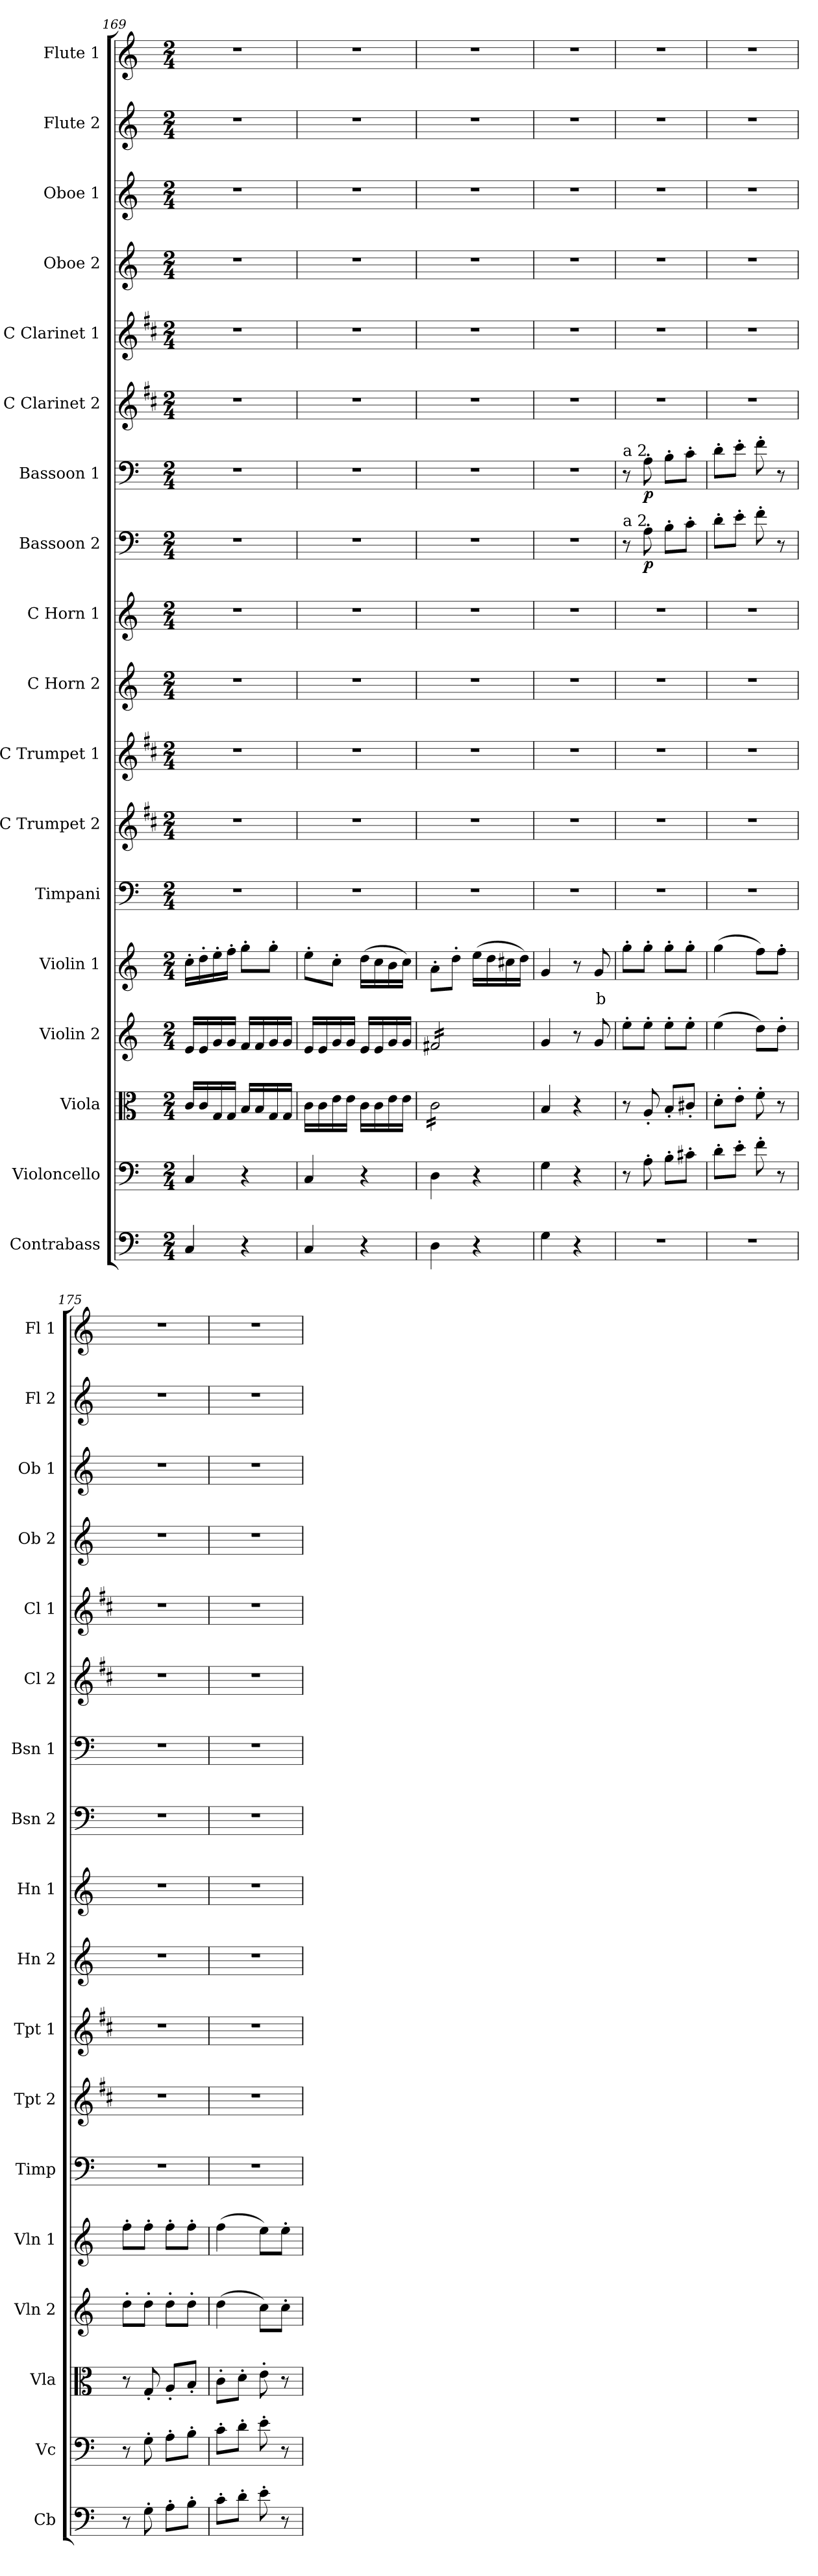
**kern	**kern	**kern	**kern	**kern	**text	**kern	**kern	**kern	**kern	**kern	**kern	**dynam	**kern	**dynam	**kern	**kern	**kern	**kern	**kern	**kern
*part18	*part17	*part16	*part15	*part14	*part14	*part13	*part12	*part11	*part10	*part9	*part8	*part8	*part7	*part7	*part6	*part5	*part4	*part3	*part2	*part1
*staff18	*staff17	*staff16	*staff15	*staff14	*staff14	*staff13	*staff12	*staff11	*staff10	*staff9	*staff8	*staff8	*staff7	*staff7	*staff6	*staff5	*staff4	*staff3	*staff2	*staff1
*I"Contrabass	*I"Violoncello	*I"Viola	*I"Violin 2	*I"Violin 1	*	*I"Timpani	*I"C Trumpet 2	*I"C Trumpet 1	*I"C Horn 2	*I"C Horn 1	*I"Bassoon 2	*	*I"Bassoon 1	*	*I"C Clarinet 2	*I"C Clarinet 1	*I"Oboe 2	*I"Oboe 1	*I"Flute 2	*I"Flute 1
*I'Cb	*I'Vc	*I'Vla	*I'Vln 2	*I'Vln 1	*	*I'Timp	*I'Tpt 2	*I'Tpt 1	*I'Hn 2	*I'Hn 1	*I'Bsn 2	*	*I'Bsn 1	*	*I'Cl 2	*I'Cl 1	*I'Ob 2	*I'Ob 1	*I'Fl 2	*I'Fl 1
*clefF4	*clefF4	*clefC3	*clefG2	*clefG2	*	*clefF4	*clefG2	*clefG2	*clefG2	*clefG2	*clefF4	*	*clefF4	*	*clefG2	*clefG2	*clefG2	*clefG2	*clefG2	*clefG2
*ITrd7c12	*	*	*	*	*	*	*ITrd1c2	*ITrd1c2	*ITrd7c12	*ITrd7c12	*	*	*	*	*ITrd1c2	*ITrd1c2	*	*	*	*
*k[]	*k[]	*k[]	*k[]	*k[]	*	*k[]	*k[]	*k[]	*k[]	*k[]	*k[]	*	*k[]	*	*k[]	*k[]	*k[]	*k[]	*k[]	*k[]
*M2/4	*M2/4	*M2/4	*M2/4	*M2/4	*	*M2/4	*M2/4	*M2/4	*M2/4	*M2/4	*M2/4	*	*M2/4	*	*M2/4	*M2/4	*M2/4	*M2/4	*M2/4	*M2/4
=169	=169	=169	=169	=169	=169	=169	=169	=169	=169	=169	=169	=169	=169	=169	=169	=169	=169	=169	=169	=169
4CC/	4C/	16c/LL	16e/LL	16cc'\LL	.	2r	2r	2r	2r	2r	2r	.	2r	.	2r	2r	2r	2r	2r	2r
.	.	16c/	16e/	16dd'\	.	.	.	.	.	.	.	.	.	.	.	.	.	.	.	.
.	.	16G/	16g/	16ee'\	.	.	.	.	.	.	.	.	.	.	.	.	.	.	.	.
.	.	16G/JJ	16g/JJ	16ff'\JJ	.	.	.	.	.	.	.	.	.	.	.	.	.	.	.	.
4r	4r	16B/LL	16f/LL	8gg'\L	.	.	.	.	.	.	.	.	.	.	.	.	.	.	.	.
.	.	16B/	16f/	.	.	.	.	.	.	.	.	.	.	.	.	.	.	.	.	.
.	.	16G/	16g/	8gg'\J	.	.	.	.	.	.	.	.	.	.	.	.	.	.	.	.
.	.	16G/JJ	16g/JJ	.	.	.	.	.	.	.	.	.	.	.	.	.	.	.	.	.
=170	=170	=170	=170	=170	=170	=170	=170	=170	=170	=170	=170	=170	=170	=170	=170	=170	=170	=170	=170	=170
4CC/	4C/	16c\LL	16e/LL	8ee'\L	.	2r	2r	2r	2r	2r	2r	.	2r	.	2r	2r	2r	2r	2r	2r
.	.	16c\	16e/	.	.	.	.	.	.	.	.	.	.	.	.	.	.	.	.	.
.	.	16e\	16g/	8cc'\J	.	.	.	.	.	.	.	.	.	.	.	.	.	.	.	.
.	.	16e\JJ	16g/JJ	.	.	.	.	.	.	.	.	.	.	.	.	.	.	.	.	.
4r	4r	16c\LL	16e/LL	(16dd\LL	.	.	.	.	.	.	.	.	.	.	.	.	.	.	.	.
.	.	16c\	16e/	16cc\	.	.	.	.	.	.	.	.	.	.	.	.	.	.	.	.
.	.	16e\	16g/	16b\	.	.	.	.	.	.	.	.	.	.	.	.	.	.	.	.
.	.	16e\JJ	16g/JJ	16cc\JJ)	.	.	.	.	.	.	.	.	.	.	.	.	.	.	.	.
=171	=171	=171	=171	=171	=171	=171	=171	=171	=171	=171	=171	=171	=171	=171	=171	=171	=171	=171	=171	=171
*	*	*tremolo	*	*	*	*	*	*	*	*	*	*	*	*	*	*	*	*	*	*
*	*	*	*tremolo	*	*	*	*	*	*	*	*	*	*	*	*	*	*	*	*	*
4DD\	4D\	16c\LL	16f#X/LL	8a'\L	.	2r	2r	2r	2r	2r	2r	.	2r	.	2r	2r	2r	2r	2r	2r
.	.	16c\	16f#X/	.	.	.	.	.	.	.	.	.	.	.	.	.	.	.	.	.
.	.	16c\	16f#X/	8dd'\J	.	.	.	.	.	.	.	.	.	.	.	.	.	.	.	.
.	.	16c\	16f#X/	.	.	.	.	.	.	.	.	.	.	.	.	.	.	.	.	.
4r	4r	16c\	16f#X/	(16ee\LL	.	.	.	.	.	.	.	.	.	.	.	.	.	.	.	.
.	.	16c\	16f#X/	16dd\	.	.	.	.	.	.	.	.	.	.	.	.	.	.	.	.
.	.	16c\	16f#X/	16cc#X\	.	.	.	.	.	.	.	.	.	.	.	.	.	.	.	.
.	.	16c\JJ	16f#X/JJ	16dd\JJ)	.	.	.	.	.	.	.	.	.	.	.	.	.	.	.	.
*	*	*	*Xtremolo	*	*	*	*	*	*	*	*	*	*	*	*	*	*	*	*	*
*	*	*Xtremolo	*	*	*	*	*	*	*	*	*	*	*	*	*	*	*	*	*	*
=172	=172	=172	=172	=172	=172	=172	=172	=172	=172	=172	=172	=172	=172	=172	=172	=172	=172	=172	=172	=172
4GG\	4G\	4B/	4g/	4g/	.	2r	2r	2r	2r	2r	2r	.	2r	.	2r	2r	2r	2r	2r	2r
4r	4r	4r	8r	8r	.	.	.	.	.	.	.	.	.	.	.	.	.	.	.	.
!	!	!	!	!	!LO:LY:b:color=#FF0000	!	!	!	!	!	!	!	!	!	!	!	!	!	!	!
.	.	.	8g/	8g/	b	.	.	.	.	.	.	.	.	.	.	.	.	.	.	.
=173	=173	=173	=173	=173	=173	=173	=173	=173	=173	=173	=173	=173	=173	=173	=173	=173	=173	=173	=173	=173
!	!	!	!	!	!	!	!	!	!	!	!	!	!LO:TX:a:t=a 2	!	!	!	!	!	!	!
!	!	!	!	!	!	!	!	!	!	!	!LO:TX:a:t=a 2	!	!	!	!	!	!	!	!	!
2r	8r	8r	8ee'\L	8gg'\L	.	2r	2r	2r	2r	2r	8r	.	8r	.	2r	2r	2r	2r	2r	2r
!	!	!	!	!	!	!	!	!	!	!	!	!LO:DY:b	!	!LO:DY:b	!	!	!	!	!	!
.	8A'\	8A'/	8ee'\J	8gg'\J	.	.	.	.	.	.	8A'\	p	8A'\	p	.	.	.	.	.	.
.	8B'\L	8B'/L	8ee'\L	8gg'\L	.	.	.	.	.	.	8B'\L	.	8B'\L	.	.	.	.	.	.	.
.	8c#X'\J	8c#X'/J	8ee'\J	8gg'\J	.	.	.	.	.	.	8c'\J	.	8c'\J	.	.	.	.	.	.	.
=174	=174	=174	=174	=174	=174	=174	=174	=174	=174	=174	=174	=174	=174	=174	=174	=174	=174	=174	=174	=174
2r	8d'\L	8d'\L	(4ee\	(4gg\	.	2r	2r	2r	2r	2r	8d'\L	.	8d'\L	.	2r	2r	2r	2r	2r	2r
.	8e'\J	8e'\J	.	.	.	.	.	.	.	.	8e'\J	.	8e'\J	.	.	.	.	.	.	.
.	8f'\	8f'\	8dd\L)	8ff\L)	.	.	.	.	.	.	8f'\	.	8f'\	.	.	.	.	.	.	.
.	8r	8r	8dd'\J	8ff'\J	.	.	.	.	.	.	8r	.	8r	.	.	.	.	.	.	.
=175	=175	=175	=175	=175	=175	=175	=175	=175	=175	=175	=175	=175	=175	=175	=175	=175	=175	=175	=175	=175
8r	8r	8r	8dd'\L	8ff'\L	.	2r	2r	2r	2r	2r	2r	.	2r	.	2r	2r	2r	2r	2r	2r
8GG'\	8G'\	8G'/	8dd'\J	8ff'\J	.	.	.	.	.	.	.	.	.	.	.	.	.	.	.	.
8AA'\L	8A'\L	8A'/L	8dd'\L	8ff'\L	.	.	.	.	.	.	.	.	.	.	.	.	.	.	.	.
8BB'\J	8B'\J	8B'/J	8dd'\J	8ff'\J	.	.	.	.	.	.	.	.	.	.	.	.	.	.	.	.
=176	=176	=176	=176	=176	=176	=176	=176	=176	=176	=176	=176	=176	=176	=176	=176	=176	=176	=176	=176	=176
8C'\L	8c'\L	8c'\L	(4dd\	(4ff\	.	2r	2r	2r	2r	2r	2r	.	2r	.	2r	2r	2r	2r	2r	2r
8D'\J	8d'\J	8d'\J	.	.	.	.	.	.	.	.	.	.	.	.	.	.	.	.	.	.
8E'\	8e'\	8e'\	8cc\L)	8ee\L)	.	.	.	.	.	.	.	.	.	.	.	.	.	.	.	.
8r	8r	8r	8cc'\J	8ee'\J	.	.	.	.	.	.	.	.	.	.	.	.	.	.	.	.
=	=	=	=	=	=	=	=	=	=	=	=	=	=	=	=	=	=	=	=	=
*-	*-	*-	*-	*-	*-	*-	*-	*-	*-	*-	*-	*-	*-	*-	*-	*-	*-	*-	*-	*-
